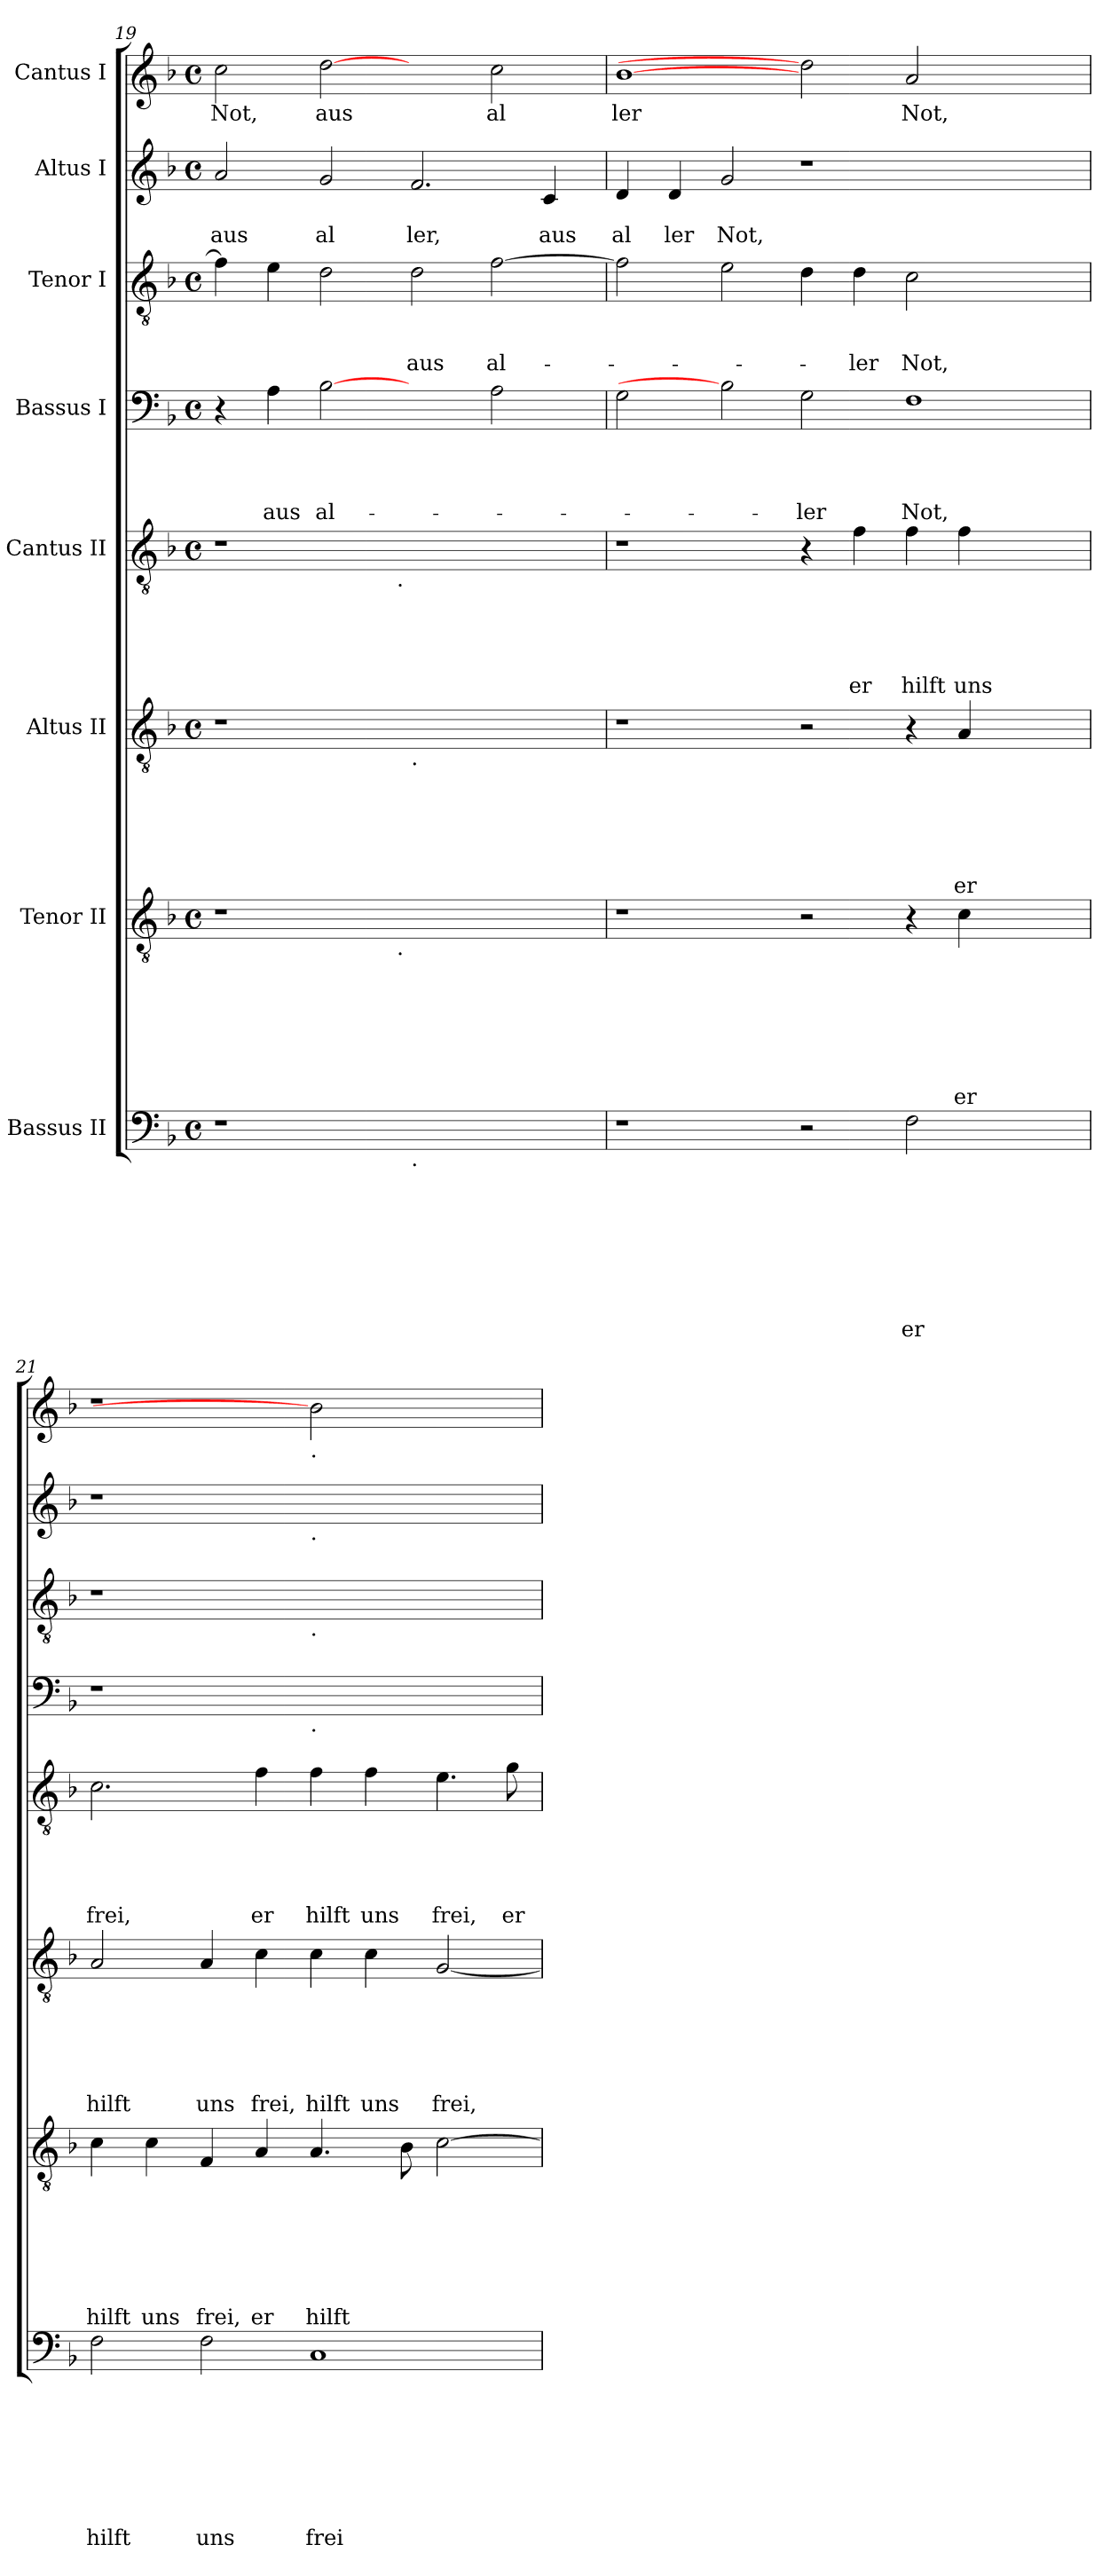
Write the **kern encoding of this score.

**kern	**text	**text	**text	**text	**text	**text	**text	**text	**kern	**text	**text	**text	**text	**text	**text	**text	**kern	**text	**text	**text	**text	**text	**text	**kern	**text	**text	**text	**text	**text	**kern	**text	**text	**text	**text	**kern	**text	**text	**text	**kern	**text	**text	**kern	**text
*part8	*part8	*part8	*part8	*part8	*part8	*part8	*part8	*part8	*part7	*part7	*part7	*part7	*part7	*part7	*part7	*part7	*part6	*part6	*part6	*part6	*part6	*part6	*part6	*part5	*part5	*part5	*part5	*part5	*part5	*part4	*part4	*part4	*part4	*part4	*part3	*part3	*part3	*part3	*part2	*part2	*part2	*part1	*part1
*staff8	*staff8	*staff8	*staff8	*staff8	*staff8	*staff8	*staff8	*staff8	*staff7	*staff7	*staff7	*staff7	*staff7	*staff7	*staff7	*staff7	*staff6	*staff6	*staff6	*staff6	*staff6	*staff6	*staff6	*staff5	*staff5	*staff5	*staff5	*staff5	*staff5	*staff4	*staff4	*staff4	*staff4	*staff4	*staff3	*staff3	*staff3	*staff3	*staff2	*staff2	*staff2	*staff1	*staff1
*I"Bassus II	*	*	*	*	*	*	*	*	*I"Tenor II	*	*	*	*	*	*	*	*I"Altus II	*	*	*	*	*	*	*I"Cantus II	*	*	*	*	*	*I"Bassus I	*	*	*	*	*I"Tenor I	*	*	*	*I"Altus I	*	*	*I"Cantus I	*
!!LO:PB:g=z
*clefF4	*	*	*	*	*	*	*	*	*clefGv2	*	*	*	*	*	*	*	*clefGv2	*	*	*	*	*	*	*clefGv2	*	*	*	*	*	*clefF4	*	*	*	*	*clefGv2	*	*	*	*clefG2	*	*	*clefG2	*
*k[b-]	*	*	*	*	*	*	*	*	*k[b-]	*	*	*	*	*	*	*	*k[b-]	*	*	*	*	*	*	*k[b-]	*	*	*	*	*	*k[b-]	*	*	*	*	*k[b-]	*	*	*	*k[b-]	*	*	*k[b-]	*
*F:	*	*	*	*	*	*	*	*	*F:	*	*	*	*	*	*	*	*F:	*	*	*	*	*	*	*F:	*	*	*	*	*	*F:	*	*	*	*	*F:	*	*	*	*F:	*	*	*F:	*
*M4/4	*	*	*	*	*	*	*	*	*M4/4	*	*	*	*	*	*	*	*M4/4	*	*	*	*	*	*	*M4/4	*	*	*	*	*	*M4/4	*	*	*	*	*M4/4	*	*	*	*M4/4	*	*	*M4/4	*
*met(c)	*	*	*	*	*	*	*	*	*met(c)	*	*	*	*	*	*	*	*met(c)	*	*	*	*	*	*	*met(c)	*	*	*	*	*	*met(c)	*	*	*	*	*met(c)	*	*	*	*met(c)	*	*	*met(c)	*
=19	=19	=19	=19	=19	=19	=19	=19	=19	=19	=19	=19	=19	=19	=19	=19	=19	=19	=19	=19	=19	=19	=19	=19	=19	=19	=19	=19	=19	=19	=19	=19	=19	=19	=19	=19	=19	=19	=19	=19	=19	=19	=19	=19
!	!	!	!	!	!	!	!	!	!	!	!	!	!	!	!	!	!	!	!	!	!	!	!	!	!	!	!	!	!	!	!	!	!	!	!	!	!	!	!	!	!LO:LY:b	!	!LO:LY:b
*	*	*	*	*	*	*	*	*	*^	*	*	*	*	*	*	*	*	*	*	*	*	*	*	*^	*	*	*	*	*	*	*	*	*	*	*	*	*	*	*	*	*	*	*
1r	.	.	.	.	.	.	.	.	1r	2ryy	.	.	.	.	.	.	.	1r	.	.	.	.	.	.	1r	2ryy	.	.	.	.	.	4r	.	.	.	.	4f\]	.	.	.	2a/	.	aus	2cc\	Not,
!	!	!	!	!	!	!	!	!	!	!	!	!	!	!	!	!	!	!	!	!	!	!	!	!	!	!	!	!	!	!	!	!	!	!	!	!LO:LY:b	!	!	!	!	!	!	!	!	!
.	.	.	.	.	.	.	.	.	.	.	.	.	.	.	.	.	.	.	.	.	.	.	.	.	.	.	.	.	.	.	.	4A\	.	.	.	aus	4e\	.	.	.	.	.	.	.	.
!	!	!	!	!	!	!	!	!	!	!	!	!	!	!	!	!	!	!	!	!	!	!	!	!	!	!	!	!	!	!	!	!	!	!	!	!LO:LY:b	!	!	!	!	!	!	!LO:LY:b	!	!LO:LY:b
.	.	.	.	.	.	.	.	.	.	4...ryy	.	.	.	.	.	.	.	.	.	.	.	.	.	.	.	4...ryy	.	.	.	.	.	[2B-	.	.	.	al-	2d\	.	.	.	2g/	.	al	[2dd	aus
!	!	!	!	!	!	!	!	!	!	!	!	!	!	!	!	!	!	!	!	!	!	!	!	!	!	!LO:TX:b:t=.	!	!	!	!	!	!	!	!	!	!	!	!	!	!	!	!	!	!	!
!	!	!	!	!	!	!	!	!	!	!LO:TX:b:t=.	!	!	!	!	!	!	!	!	!	!	!	!	!	!	!	!	!	!	!	!	!	!	!	!	!	!	!	!	!	!	!	!	!	!	!
.	.	.	.	.	.	.	.	.	.	1ryy	.	.	.	.	.	.	.	.	.	.	.	.	.	.	.	1ryy	.	.	.	.	.	.	.	.	.	.	.	.	.	.	.	.	.	.	.
!	!	!	!	!	!	!	!	!	!	!	!	!	!	!	!	!	!	!LO:TX:b:t=.	!	!	!	!	!	!	!	!	!	!	!	!	!	!	!	!	!	!	!	!	!	!	!	!	!	!	!
!LO:TX:b:t=.	!	!	!	!	!	!	!	!	!	!	!	!	!	!	!	!	!	!	!	!	!	!	!	!	!	!	!	!	!	!	!	!	!	!	!	!	!	!	!	!	!	!	!	!	!
!	!	!	!	!	!	!	!	!	!	!	!	!	!	!	!	!	!	!	!	!	!	!	!	!	!	!	!	!	!	!	!	!	!	!	!	!	!	!	!	!LO:LY:b	!	!	!LO:LY:b	!	!
1ryy	.	.	.	.	.	.	.	.	1ryy	.	.	.	.	.	.	.	.	1ryy	.	.	.	.	.	.	1ryy	.	.	.	.	.	.	2ryy	.	.	.	.	2d\	.	.	aus	2.f/	.	ler,	2ryy	.
!	!	!	!	!	!	!	!	!	!	!	!	!	!	!	!	!	!	!	!	!	!	!	!	!	!	!	!	!	!	!	!	!	!	!	!	!	!	!	!	!LO:LY:b	!	!	!	!	!LO:LY:b
.	.	.	.	.	.	.	.	.	.	.	.	.	.	.	.	.	.	.	.	.	.	.	.	.	.	.	.	.	.	.	.	2A\	.	.	.	.	[>2f\	.	.	al-	.	.	.	2cc\	al
!	!	!	!	!	!	!	!	!	!	!	!	!	!	!	!	!	!	!	!	!	!	!	!	!	!	!	!	!	!	!	!	!	!	!	!	!	!	!	!	!	!	!	!LO:LY:b	!	!
.	.	.	.	.	.	.	.	.	.	.	.	.	.	.	.	.	.	.	.	.	.	.	.	.	.	.	.	.	.	.	.	.	.	.	.	.	.	.	.	.	4c/	.	aus	.	.
.	.	.	.	.	.	.	.	.	.	32ryy	.	.	.	.	.	.	.	.	.	.	.	.	.	.	.	32ryy	.	.	.	.	.	.	.	.	.	.	.	.	.	.	.	.	.	.	.
=20	=20	=20	=20	=20	=20	=20	=20	=20	=20	=20	=20	=20	=20	=20	=20	=20	=20	=20	=20	=20	=20	=20	=20	=20	=20	=20	=20	=20	=20	=20	=20	=20	=20	=20	=20	=20	=20	=20	=20	=20	=20	=20	=20	=20	=20
!	!	!	!	!	!	!	!	!	!	!	!	!	!	!	!	!	!	!	!	!	!	!	!	!	!	!	!	!	!	!	!	!	!	!	!	!	!	!	!	!	!	!	!LO:LY:b	!	!LO:LY:b
*	*	*	*	*	*	*	*	*	*v	*v	*	*	*	*	*	*	*	*	*	*	*	*	*	*	*v	*v	*	*	*	*	*	*	*	*	*	*	*	*	*	*	*	*	*	*	*
1r	.	.	.	.	.	.	.	.	1r	.	.	.	.	.	.	.	1r	.	.	.	.	.	.	1r	.	.	.	.	.	2G\	.	.	.	.	2f\]	.	.	.	4d/	.	al	[1b-	ler
!	!	!	!	!	!	!	!	!	!	!	!	!	!	!	!	!	!	!	!	!	!	!	!	!	!	!	!	!	!	!	!	!	!	!	!	!	!	!	!	!	!LO:LY:b	!	!
.	.	.	.	.	.	.	.	.	.	.	.	.	.	.	.	.	.	.	.	.	.	.	.	.	.	.	.	.	.	.	.	.	.	.	.	.	.	.	4d/	.	ler	.	.
!	!	!	!	!	!	!	!	!	!	!	!	!	!	!	!	!	!	!	!	!	!	!	!	!	!	!	!	!	!	!	!	!	!	!	!	!	!	!	!	!	!LO:LY:b	!	!
.	.	.	.	.	.	.	.	.	.	.	.	.	.	.	.	.	.	.	.	.	.	.	.	.	.	.	.	.	.	2B-]	.	.	.	.	2e\	.	.	.	2g/	.	Not,	.	.
!	!	!	!	!	!	!	!	!	!	!	!	!	!	!	!	!	!	!	!	!	!	!	!	!	!	!	!	!	!	!	!	!	!	!LO:LY:b	!	!	!	!	!	!	!	!	!
2r	.	.	.	.	.	.	.	.	2r	.	.	.	.	.	.	.	2r	.	.	.	.	.	.	4r	.	.	.	.	.	2G\	.	.	.	-ler	4d\	.	.	.	1r	.	.	2dd]	.
!	!	!	!	!	!	!	!	!	!	!	!	!	!	!	!	!	!	!	!	!	!	!	!	!	!	!	!	!	!LO:LY:b	!	!	!	!	!	!	!	!	!LO:LY:b	!	!	!	!	!
.	.	.	.	.	.	.	.	.	.	.	.	.	.	.	.	.	.	.	.	.	.	.	.	4f\	.	.	.	.	er	.	.	.	.	.	4d\	.	.	-ler	.	.	.	.	.
!	!	!	!	!	!	!	!	!LO:LY:b	!	!	!	!	!	!	!	!	!	!	!	!	!	!	!	!	!	!	!	!	!LO:LY:b	!	!	!	!	!LO:LY:b	!	!	!	!LO:LY:b	!	!	!	!	!LO:LY:b
2F\	.	.	.	.	.	.	.	er	4r	.	.	.	.	.	.	.	4r	.	.	.	.	.	.	4f\	.	.	.	.	hilft	1F	.	.	.	Not,	2c\	.	.	Not,	.	.	.	2a/	Not,
!	!	!	!	!	!	!	!	!	!	!	!	!	!	!	!	!LO:LY:b	!	!	!	!	!	!	!LO:LY:b	!	!	!	!	!	!LO:LY:b	!	!	!	!	!	!	!	!	!	!	!	!	!	!
.	.	.	.	.	.	.	.	.	4c\	.	.	.	.	.	.	er	4A/	.	.	.	.	.	er	4f\	.	.	.	.	uns	.	.	.	.	.	.	.	.	.	.	.	.	.	.
2ryy	.	.	.	.	.	.	.	.	2ryy	.	.	.	.	.	.	.	2ryy	.	.	.	.	.	.	2ryy	.	.	.	.	.	.	.	.	.	.	2ryy	.	.	.	2ryy	.	.	2ryy	.
=21	=21	=21	=21	=21	=21	=21	=21	=21	=21	=21	=21	=21	=21	=21	=21	=21	=21	=21	=21	=21	=21	=21	=21	=21	=21	=21	=21	=21	=21	=21	=21	=21	=21	=21	=21	=21	=21	=21	=21	=21	=21	=21	=21
!	!	!	!	!	!	!	!	!LO:LY:b	!	!	!	!	!	!	!	!LO:LY:b	!	!	!	!	!	!	!LO:LY:b	!	!	!	!	!	!LO:LY:b	!	!	!	!	!	!	!	!	!	!	!	!	!	!
2F\	.	.	.	.	.	.	.	hilft	4c\	.	.	.	.	.	.	hilft	2A/	.	.	.	.	.	hilft	2.c\	.	.	.	.	frei,	1r	.	.	.	.	1r	.	.	.	1r	.	.	1r	.
!	!	!	!	!	!	!	!	!	!	!	!	!	!	!	!	!LO:LY:b	!	!	!	!	!	!	!	!	!	!	!	!	!	!	!	!	!	!	!	!	!	!	!	!	!	!	!
.	.	.	.	.	.	.	.	.	4c\	.	.	.	.	.	.	uns	.	.	.	.	.	.	.	.	.	.	.	.	.	.	.	.	.	.	.	.	.	.	.	.	.	.	.
!	!	!	!	!	!	!	!	!LO:LY:b	!	!	!	!	!	!	!	!LO:LY:b	!	!	!	!	!	!	!LO:LY:b	!	!	!	!	!	!	!	!	!	!	!	!	!	!	!	!	!	!	!	!
2F\	.	.	.	.	.	.	.	uns	4F/	.	.	.	.	.	.	frei,	4A/	.	.	.	.	.	uns	.	.	.	.	.	.	.	.	.	.	.	.	.	.	.	.	.	.	.	.
!	!	!	!	!	!	!	!	!	!	!	!	!	!	!	!	!LO:LY:b	!	!	!	!	!	!	!LO:LY:b	!	!	!	!	!	!LO:LY:b	!	!	!	!	!	!	!	!	!	!	!	!	!	!
.	.	.	.	.	.	.	.	.	4A/	.	.	.	.	.	.	er	4c\	.	.	.	.	.	frei,	4f\	.	.	.	.	er	.	.	.	.	.	.	.	.	.	.	.	.	.	.
!	!	!	!	!	!	!	!	!	!	!	!	!	!	!	!	!	!	!	!	!	!	!	!	!	!	!	!	!	!	!	!	!	!	!	!	!	!	!	!	!	!	!LO:TX:b:t=.	!
!	!	!	!	!	!	!	!	!	!	!	!	!	!	!	!	!	!	!	!	!	!	!	!	!	!	!	!	!	!	!	!	!	!	!	!	!	!	!	!LO:TX:b:t=.	!	!	!	!
!	!	!	!	!	!	!	!	!	!	!	!	!	!	!	!	!	!	!	!	!	!	!	!	!	!	!	!	!	!	!	!	!	!	!	!LO:TX:b:t=.	!	!	!	!	!	!	!	!
!	!	!	!	!	!	!	!	!	!	!	!	!	!	!	!	!	!	!	!	!	!	!	!	!	!	!	!	!	!	!LO:TX:b:t=.	!	!	!	!	!	!	!	!	!	!	!	!	!
!	!	!	!	!	!	!	!	!LO:LY:b	!	!	!	!	!	!	!	!LO:LY:b	!	!	!	!	!	!	!LO:LY:b	!	!	!	!	!	!LO:LY:b	!	!	!	!	!	!	!	!	!	!	!	!	!	!
1C	.	.	.	.	.	.	.	frei	4.A/	.	.	.	.	.	.	hilft	4c\	.	.	.	.	.	hilft	4f\	.	.	.	.	hilft	1ryy	.	.	.	.	1ryy	.	.	.	1ryy	.	.	2b-]	.
!	!	!	!	!	!	!	!	!	!	!	!	!	!	!	!	!	!	!	!	!	!	!	!LO:LY:b	!	!	!	!	!	!LO:LY:b	!	!	!	!	!	!	!	!	!	!	!	!	!	!
.	.	.	.	.	.	.	.	.	.	.	.	.	.	.	.	.	4c\	.	.	.	.	.	uns	4f\	.	.	.	.	uns	.	.	.	.	.	.	.	.	.	.	.	.	.	.
.	.	.	.	.	.	.	.	.	8B-\	.	.	.	.	.	.	.	.	.	.	.	.	.	.	.	.	.	.	.	.	.	.	.	.	.	.	.	.	.	.	.	.	.	.
!	!	!	!	!	!	!	!	!	!	!	!	!	!	!	!	!	!	!	!	!	!	!	!LO:LY:b	!	!	!	!	!	!LO:LY:b	!	!	!	!	!	!	!	!	!	!	!	!	!	!
.	.	.	.	.	.	.	.	.	[>2c\	.	.	.	.	.	.	.	[<2G/	.	.	.	.	.	frei,	4.e\	.	.	.	.	frei,	.	.	.	.	.	.	.	.	.	.	.	.	2ryy	.
!	!	!	!	!	!	!	!	!	!	!	!	!	!	!	!	!	!	!	!	!	!	!	!	!	!	!	!	!	!LO:LY:b	!	!	!	!	!	!	!	!	!	!	!	!	!	!
.	.	.	.	.	.	.	.	.	.	.	.	.	.	.	.	.	.	.	.	.	.	.	.	8g\	.	.	.	.	er	.	.	.	.	.	.	.	.	.	.	.	.	.	.
=	=	=	=	=	=	=	=	=	=	=	=	=	=	=	=	=	=	=	=	=	=	=	=	=	=	=	=	=	=	=	=	=	=	=	=	=	=	=	=	=	=	=	=
*-	*-	*-	*-	*-	*-	*-	*-	*-	*-	*-	*-	*-	*-	*-	*-	*-	*-	*-	*-	*-	*-	*-	*-	*-	*-	*-	*-	*-	*-	*-	*-	*-	*-	*-	*-	*-	*-	*-	*-	*-	*-	*-	*-
